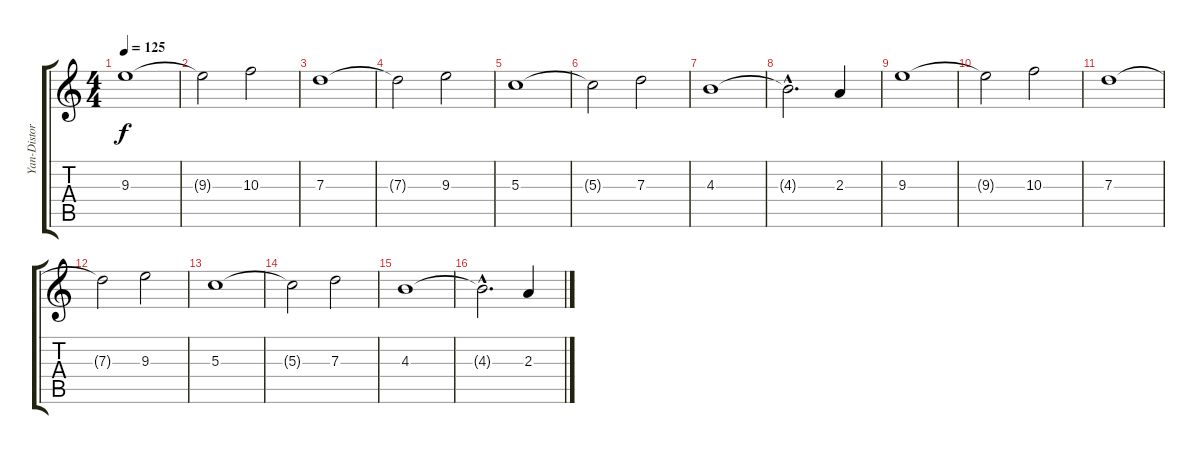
\track ("Yan-Distortion" "Yan-Distor") {instrument distortionguitar}
\staff {score tabs}
\tuning (E4 B3 G3 D3 A2 E2) {hide}
\ts (4 4)
\tempo 125
\clef g2
\ks c
9.3.1{dy f} |
9.3{t}.2 10.3.2 |
7.3.1 |
7.3{t}.2 9.3.2 |
5.3.1 |
5.3{t}.2 7.3.2 |
4.3.1 |
4.3{hac t}.2{d} 2.3.4 |
9.3.1 |
9.3{t}.2 10.3.2 |
7.3.1 |
7.3{t}.2 9.3.2 |
5.3.1 |
5.3{t}.2 7.3.2 |
4.3.1 |
4.3{hac t}.2{d} 2.3.4
